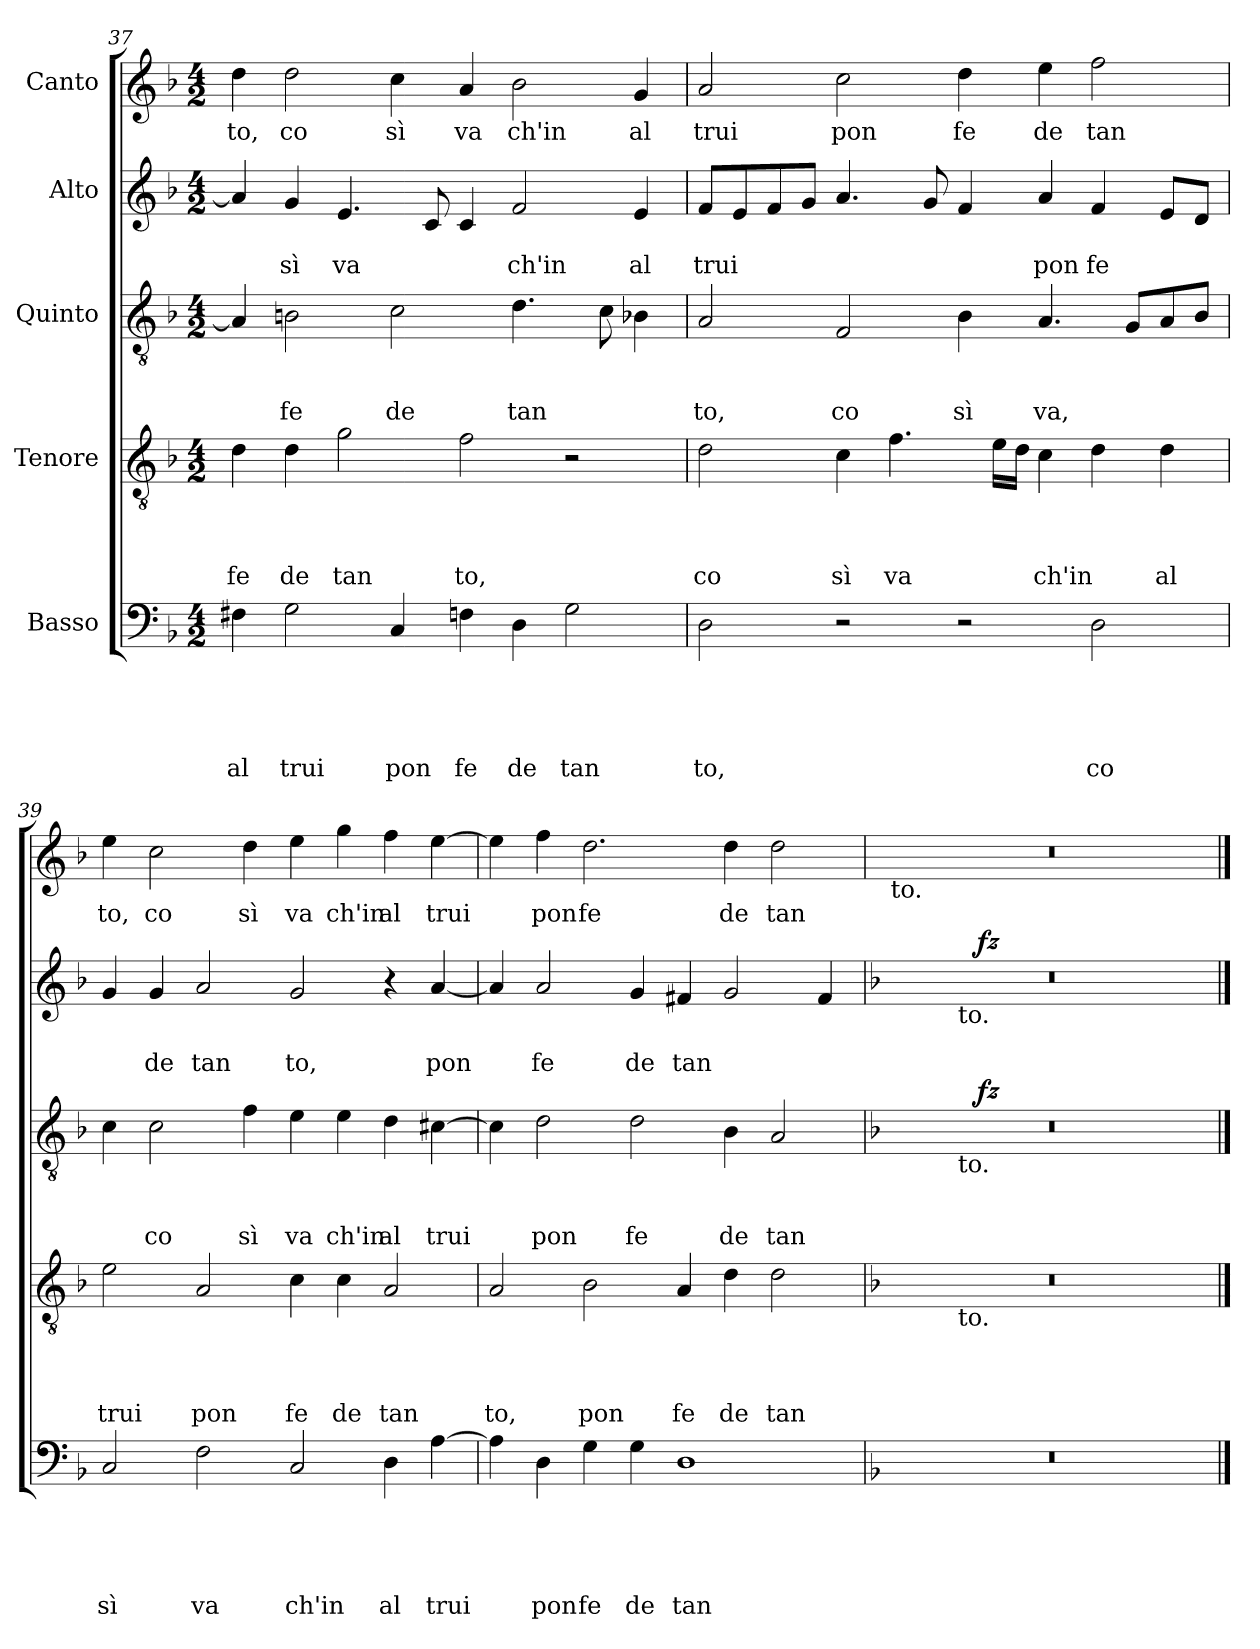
**kern	**text	**text	**text	**text	**text	**kern	**text	**text	**text	**text	**kern	**text	**text	**text	**dynam	**kern	**text	**text	**dynam	**kern	**text
*part5	*part5	*part5	*part5	*part5	*part5	*part4	*part4	*part4	*part4	*part4	*part3	*part3	*part3	*part3	*part3	*part2	*part2	*part2	*part2	*part1	*part1
*staff5	*staff5	*staff5	*staff5	*staff5	*staff5	*staff4	*staff4	*staff4	*staff4	*staff4	*staff3	*staff3	*staff3	*staff3	*staff3	*staff2	*staff2	*staff2	*staff2	*staff1	*staff1
*I"Basso	*	*	*	*	*	*I"Tenore	*	*	*	*	*I"Quinto	*	*	*	*	*I"Alto	*	*	*	*I"Canto	*
!!LO:PB:g=z
*clefF4	*	*	*	*	*	*clefGv2	*	*	*	*	*clefGv2	*	*	*	*	*clefG2	*	*	*	*clefG2	*
*k[b-]	*	*	*	*	*	*k[b-]	*	*	*	*	*k[b-]	*	*	*	*	*k[b-]	*	*	*	*k[b-]	*
*F:	*	*	*	*	*	*F:	*	*	*	*	*F:	*	*	*	*	*F:	*	*	*	*F:	*
*M4/2	*	*	*	*	*	*M4/2	*	*	*	*	*M4/2	*	*	*	*	*M4/2	*	*	*	*M4/2	*
=37	=37	=37	=37	=37	=37	=37	=37	=37	=37	=37	=37	=37	=37	=37	=37	=37	=37	=37	=37	=37	=37
!	!	!	!	!	!LO:LY:b	!	!	!	!	!LO:LY:b	!	!	!	!	!	!	!	!	!	!	!LO:LY:b
4F#X\	.	.	.	.	al	4d\	.	.	.	fe	4A/]	.	.	.	.	4a/]	.	.	.	4dd\	-to,
!	!	!	!	!	!LO:LY:b	!	!	!	!	!LO:LY:b	!	!	!	!LO:LY:b	!	!	!	!LO:LY:b	!	!	!LO:LY:b
2G\	.	.	.	.	trui	4d\	.	.	.	de	2Bn\	.	.	fe	.	4g/	.	sì	.	2dd\	co
!	!	!	!	!	!	!	!	!	!	!LO:LY:b	!	!	!	!	!	!	!	!LO:LY:b	!	!	!
.	.	.	.	.	.	2g\	.	.	.	tan	.	.	.	.	.	4.e/	.	va	.	.	.
!	!	!	!	!	!LO:LY:b	!	!	!	!	!	!	!	!	!LO:LY:b	!	!	!	!	!	!	!LO:LY:b
4C/	.	.	.	.	pon	.	.	.	.	.	2c\	.	.	de	.	.	.	.	.	4cc\	sì
.	.	.	.	.	.	.	.	.	.	.	.	.	.	.	.	8c/	.	.	.	.	.
!	!	!	!	!	!LO:LY:b	!	!	!	!	!LO:LY:b	!	!	!	!	!	!	!	!	!	!	!LO:LY:b
4Fn\	.	.	.	.	fe	2f\	.	.	.	to,	.	.	.	.	.	4c/	.	.	.	4a/	va
!	!	!	!	!	!LO:LY:b	!	!	!	!	!	!	!	!	!LO:LY:b	!	!	!	!LO:LY:b	!	!	!LO:LY:b
4D\	.	.	.	.	de	.	.	.	.	.	4.d\	.	.	tan	.	2f/	.	ch'in	.	2b-\	ch'in
!	!	!	!	!	!LO:LY:b	!	!	!	!	!	!	!	!	!	!	!	!	!	!	!	!
2G\	.	.	.	.	tan	2r	.	.	.	.	.	.	.	.	.	.	.	.	.	.	.
.	.	.	.	.	.	.	.	.	.	.	8c\	.	.	.	.	.	.	.	.	.	.
!	!	!	!	!	!	!	!	!	!	!	!	!	!	!	!	!	!	!LO:LY:b	!	!	!LO:LY:b
.	.	.	.	.	.	.	.	.	.	.	4B-X\	.	.	.	.	4e/	.	al	.	4g/	al
=38	=38	=38	=38	=38	=38	=38	=38	=38	=38	=38	=38	=38	=38	=38	=38	=38	=38	=38	=38	=38	=38
!	!	!	!	!	!LO:LY:b	!	!	!	!	!LO:LY:b	!	!	!	!LO:LY:b	!	!	!	!LO:LY:b	!	!	!LO:LY:b
2D\	.	.	.	.	to,	2d\	.	.	.	co	2A/	.	.	to,	.	8f/L	.	trui	.	2a/	trui
.	.	.	.	.	.	.	.	.	.	.	.	.	.	.	.	8e/	.	.	.	.	.
.	.	.	.	.	.	.	.	.	.	.	.	.	.	.	.	8f/	.	.	.	.	.
.	.	.	.	.	.	.	.	.	.	.	.	.	.	.	.	8g/J	.	.	.	.	.
!	!	!	!	!	!	!	!	!	!	!LO:LY:b	!	!	!	!LO:LY:b	!	!	!	!	!	!	!LO:LY:b
2r	.	.	.	.	.	4c\	.	.	.	sì	2F/	.	.	co	.	4.a/	.	.	.	2cc\	pon
!	!	!	!	!	!	!	!	!	!	!LO:LY:b	!	!	!	!	!	!	!	!	!	!	!
.	.	.	.	.	.	4.f\	.	.	.	va	.	.	.	.	.	.	.	.	.	.	.
.	.	.	.	.	.	.	.	.	.	.	.	.	.	.	.	8g/	.	.	.	.	.
!	!	!	!	!	!	!	!	!	!	!	!	!	!	!LO:LY:b	!	!	!	!	!	!	!LO:LY:b
2r	.	.	.	.	.	.	.	.	.	.	4B-\	.	.	sì	.	4f/	.	.	.	4dd\	fe
.	.	.	.	.	.	16e\LL	.	.	.	.	.	.	.	.	.	.	.	.	.	.	.
.	.	.	.	.	.	16d\JJ	.	.	.	.	.	.	.	.	.	.	.	.	.	.	.
!	!	!	!	!	!	!	!	!	!	!LO:LY:b	!	!	!	!LO:LY:b	!	!	!	!LO:LY:b	!	!	!LO:LY:b
.	.	.	.	.	.	4c\	.	.	.	ch'in	4.A/	.	.	va,	.	4a/	.	pon	.	4ee\	de
!	!	!	!	!	!LO:LY:b	!	!	!	!	!	!	!	!	!	!	!	!	!LO:LY:b	!	!	!LO:LY:b
2D\	.	.	.	.	co	4d\	.	.	.	.	.	.	.	.	.	4f/	.	fe	.	2ff\	tan
.	.	.	.	.	.	.	.	.	.	.	8G/L	.	.	.	.	.	.	.	.	.	.
!	!	!	!	!	!	!	!	!	!	!LO:LY:b	!	!	!	!	!	!	!	!	!	!	!
.	.	.	.	.	.	4d\	.	.	.	al	8A/	.	.	.	.	8e/L	.	.	.	.	.
.	.	.	.	.	.	.	.	.	.	.	8B-/J	.	.	.	.	8d/J	.	.	.	.	.
=39	=39	=39	=39	=39	=39	=39	=39	=39	=39	=39	=39	=39	=39	=39	=39	=39	=39	=39	=39	=39	=39
!	!	!	!	!	!LO:LY:b	!	!	!	!	!LO:LY:b	!	!	!	!	!	!	!	!	!	!	!LO:LY:b
2C/	.	.	.	.	sì	2e\	.	.	.	trui	4c\	.	.	.	.	4g/	.	.	.	4ee\	to,
!	!	!	!	!	!	!	!	!	!	!	!	!	!	!LO:LY:b	!	!	!	!LO:LY:b	!	!	!LO:LY:b
.	.	.	.	.	.	.	.	.	.	.	2c\	.	.	co	.	4g/	.	de	.	2cc\	co
!	!	!	!	!	!LO:LY:b	!	!	!	!	!LO:LY:b	!	!	!	!	!	!	!	!LO:LY:b	!	!	!
2F\	.	.	.	.	va	2A/	.	.	.	pon	.	.	.	.	.	2a/	.	tan	.	.	.
!	!	!	!	!	!	!	!	!	!	!	!	!	!	!LO:LY:b	!	!	!	!	!	!	!LO:LY:b
.	.	.	.	.	.	.	.	.	.	.	4f\	.	.	sì	.	.	.	.	.	4dd\	sì
!	!	!	!	!	!LO:LY:b	!	!	!	!	!LO:LY:b	!	!	!	!LO:LY:b	!	!	!	!LO:LY:b	!	!	!LO:LY:b
2C/	.	.	.	.	ch'in	4c\	.	.	.	fe	4e\	.	.	va	.	2g/	.	to,	.	4ee\	va
!	!	!	!	!	!	!	!	!	!	!LO:LY:b	!	!	!	!LO:LY:b	!	!	!	!	!	!	!LO:LY:b
.	.	.	.	.	.	4c\	.	.	.	de	4e\	.	.	ch'in	.	.	.	.	.	4gg\	ch'in
!	!	!	!	!	!LO:LY:b	!	!	!	!	!LO:LY:b	!	!	!	!LO:LY:b	!	!	!	!	!	!	!LO:LY:b
4D\	.	.	.	.	al	2A/	.	.	.	tan	4d\	.	.	al	.	4r	.	.	.	4ff\	al
!	!	!	!	!	!LO:LY:b	!	!	!	!	!	!	!	!	!LO:LY:b	!	!	!	!LO:LY:b	!	!	!LO:LY:b
[>4A\	.	.	.	.	trui	.	.	.	.	.	[>4c#X\	.	.	trui	.	[<4a/	.	pon	.	[>4ee\	trui
=40	=40	=40	=40	=40	=40	=40	=40	=40	=40	=40	=40	=40	=40	=40	=40	=40	=40	=40	=40	=40	=40
!	!	!	!	!	!	!	!	!	!	!LO:LY:b	!	!	!	!	!	!	!	!	!	!	!
4A\]	.	.	.	.	.	2A/	.	.	.	to,	4c#\]	.	.	.	.	4a/]	.	.	.	4ee\]	.
!	!	!	!	!	!LO:LY:b	!	!	!	!	!	!	!	!	!LO:LY:b	!	!	!	!LO:LY:b	!	!	!LO:LY:b
4D\	.	.	.	.	pon	.	.	.	.	.	2d\	.	.	pon	.	2a/	.	fe	.	4ff\	pon
!	!	!	!	!	!LO:LY:b	!	!	!	!	!LO:LY:b	!	!	!	!	!	!	!	!	!	!	!LO:LY:b
4G\	.	.	.	.	fe	2B-\	.	.	.	pon	.	.	.	.	.	.	.	.	.	2.dd\	fe
!	!	!	!	!	!LO:LY:b	!	!	!	!	!	!	!	!	!LO:LY:b	!	!	!	!LO:LY:b	!	!	!
4G\	.	.	.	.	de	.	.	.	.	.	2d\	.	.	fe	.	4g/	.	de	.	.	.
!	!	!	!	!	!LO:LY:b	!	!	!	!	!LO:LY:b	!	!	!	!	!	!	!	!LO:LY:b	!	!	!
1D	.	.	.	.	tan	4A/	.	.	.	fe	.	.	.	.	.	4f#X/	.	tan	.	.	.
!	!	!	!	!	!	!	!	!	!	!LO:LY:b	!	!	!	!LO:LY:b	!	!	!	!	!	!	!LO:LY:b
.	.	.	.	.	.	4d\	.	.	.	de	4B-\	.	.	de	.	2g/	.	.	.	4dd\	de
!	!	!	!	!	!	!	!	!	!	!LO:LY:b	!	!	!	!LO:LY:b	!	!	!	!	!	!	!LO:LY:b
.	.	.	.	.	.	2d\	.	.	.	tan	2A/	.	.	tan	.	.	.	.	.	2dd\	tan
.	.	.	.	.	.	.	.	.	.	.	.	.	.	.	.	4f#/	.	.	.	.	.
=41	=41	=41	=41	=41	=41	=41	=41	=41	=41	=41	=41	=41	=41	=41	=41	=41	=41	=41	=41	=41	=41
*	*	*	*	*	*	*	*	*	*	*	*	*	*	*	*	*	*	*	*	*k[]	*
*	*	*	*	*	*	*	*	*	*	*	*	*	*	*	*	*	*	*	*	*C:	*
*	*	*	*	*	*	*	*	*	*	*	*^	*	*	*	*	*^	*	*	*	*	*
!	!	!	!	!	!	!	!	!	!	!	!	!	!	!	!	!	!	!	!	!	!	!LO:TX:b:t=to.	!
*	*	*	*	*	*	*^	*	*	*	*	*	*^	*	*	*	*	*	*^	*	*	*	*	*
0r	.	.	.	.	.	0r	4ryy	.	.	.	.	0r	4.ryy	4ryy	.	.	.	.	0r	4.ryy	4ryy	.	.	.	0r	.
.	.	.	.	.	.	.	16ryy	.	.	.	.	.	.	16ryy	.	.	.	.	.	.	16ryy	.	.	.	.	.
!	!	!	!	!	!	!	!	!	!	!	!	!	!	!	!	!	!	!	!	!	!LO:TX:b:t=to.	!	!	!	!	!
!	!	!	!	!	!	!	!	!	!	!	!	!	!	!LO:TX:b:t=to.	!	!	!	!	!	!	!	!	!	!	!	!
!	!	!	!	!	!	!	!LO:TX:b:t=to.	!	!	!	!	!	!	!	!	!	!	!	!	!	!	!	!	!	!	!
.	.	.	.	.	.	.	1ryy	.	.	.	.	.	.	1ryy	.	.	.	.	.	.	1ryy	.	.	.	.	.
!	!	!	!	!	!	!	!	!	!	!	!	!	!	!	!	!	!	!LO:DY:b	!	!	!	!	!	!LO:DY:b	!	!
.	.	.	.	.	.	.	.	.	.	.	.	.	1ryy	.	.	.	.	fz	.	1ryy	.	.	.	fz	.	.
.	.	.	.	.	.	.	2ryy	.	.	.	.	.	.	2ryy	.	.	.	.	.	.	2ryy	.	.	.	.	.
.	.	.	.	.	.	.	.	.	.	.	.	.	2ryy	.	.	.	.	.	.	2ryy	.	.	.	.	.	.
.	.	.	.	.	.	.	8.ryy	.	.	.	.	.	.	8.ryy	.	.	.	.	.	.	8.ryy	.	.	.	.	.
.	.	.	.	.	.	.	.	.	.	.	.	.	8ryy	.	.	.	.	.	.	8ryy	.	.	.	.	.	.
*	*	*	*	*	*	*v	*v	*	*	*	*	*	*	*	*	*	*	*	*v	*v	*v	*	*	*	*	*
*	*	*	*	*	*	*	*	*	*	*	*v	*v	*v	*	*	*	*	*	*	*	*	*	*
==	==	==	==	==	==	==	==	==	==	==	==	==	==	==	==	==	==	==	==	==	==
*-	*-	*-	*-	*-	*-	*-	*-	*-	*-	*-	*-	*-	*-	*-	*-	*-	*-	*-	*-	*-	*-
